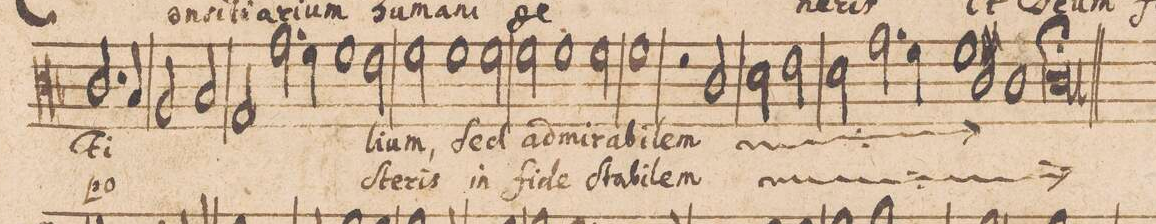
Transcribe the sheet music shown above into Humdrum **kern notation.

**kern	**text	**text
*I"CANTVS.	*	*
*clefC3	*	*
*k[b-]	*	*
*met(c|)	*	*
*M2/1	*	*
2.c/	Fi-	po-
4B-/	.	.
2A/	.	.
2B-/	.	.
=83-	=83-	=83-
2G/	.	.
*2\right	*	*
2.g\	.	.
4f\	.	.
1f\	.	.
=84-	=84-	=84-
2e\	-li-	-ſte-
2f\	-um,	-ris
1f\	Sed	in
=85-	=85-	=85-
2f\	ad-	fi-
2f\	-mi-	-de
1f\	-ra-	ſta
=86-	=86-	=86-
2f\	-bi-	bi-
1f	-lem	-lem
=87-	=87-	=87-
2r	.	.
*	*ij	*ij
2c/	Sed	in
2d\	ad-	fi-
2e\	-mi-	-de
=88-	=88-	=88-
2d\	-ra-	ſta-
2.g\	.	.
4f\	.	.
1f\	.	.
=89-	=89-	=89-
2c/	.	.
1c	-bi-	-bi-
=90-	=90-	=90-
0cl;	-lem	-lem
*	*Xij	*Xij
=91||	=91||	=91||
*-	*-	*-
